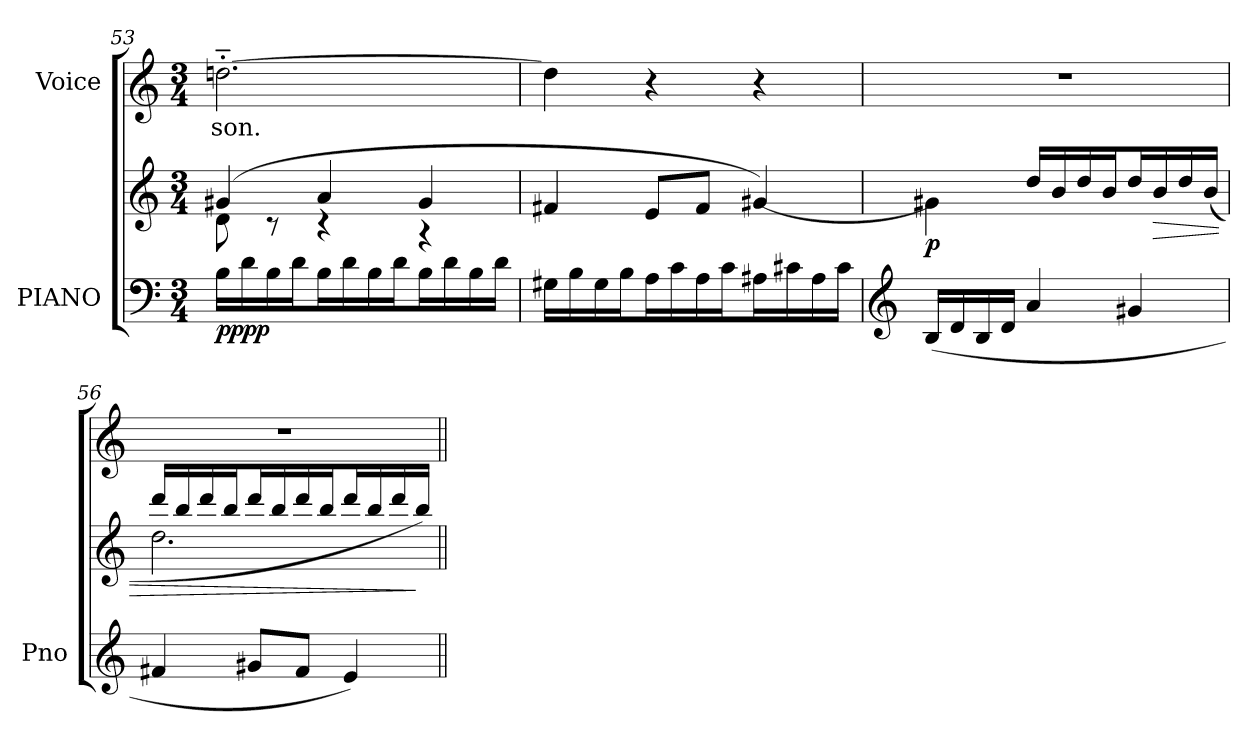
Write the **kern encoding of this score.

**kern	**kern	**dynam	**kern	**text
*part2	*part2	*part2	*part1	*part1
*staff3	*staff2	*staff2/3	*staff1	*staff1
*I"PIANO	*	*	*I"Voice	*
*I'Pno	*	*	*	*
*clefF4	*clefG2	*	*clefG2	*
*k[]	*k[]	*	*k[]	*
*M3/4	*M3/4	*	*M3/4	*
=53	=53	=53	=53	=53
*	*^	*	*	*
!	!	!	!LO:DY:b=2	!	!
!	!	!	!LO:DY:n=1:b	!	!
16B\LL	(4g#X/	8d\	pp pp	[2.ddn'~\	-son.
16d\	.	.	.	.	.
16B\	.	8r	.	.	.
16d\J	.	.	.	.	.
16B\L	4a/	4r	.	.	.
16d\	.	.	.	.	.
16B\	.	.	.	.	.
16d\J	.	.	.	.	.
16B\L	4g#/	4r	.	.	.
16d\	.	.	.	.	.
16B\	.	.	.	.	.
16d\JJ	.	.	.	.	.
*	*v	*v	*	*	*
=54	=54	=54	=54	=54
16G#X\LL	4f#X/	.	4dd\]	.
16B\	.	.	.	.
16G#\	.	.	.	.
16B\J	.	.	.	.
16A\L	8e/L	.	4r	.
16c\	.	.	.	.
16A\	8f#/J	.	.	.
16c\J	.	.	.	.
16A#X\L	[4g#X/)	.	4r	.
16c#X\	.	.	.	.
16A#\	.	.	.	.
16c#\JJ	.	.	.	.
=55	=55	=55	=55	=55
*clefG2	*	*	*	*
!	!	!LO:DY:b	!	!
(16B/LL	(4g#X\]	p	2.r	.
16d/	.	.	.	.
16B/	.	.	.	.
16d/JJ	.	.	.	.
4a/	16dd/LL	.	.	.
.	16b/	.	.	.
.	16dd/	.	.	.
.	16b/J	.	.	.
4g#X/	16dd/L	.	.	.
!	!	!LO:HP:b	!	!
.	16b/	>	.	.
.	16dd/	.	.	.
.	(16b/JJ	.	.	.
=56	=56	=56	=56	=56
*	*^	*	*	*
4f#X/	16ddd/LL	2.dd\	.	2.r	.
.	16bb/	.	.	.	.
.	16ddd/	.	.	.	.
.	16bb/J	.	.	.	.
8g#X/L	16ddd/L	.	.	.	.
.	16bb/	.	.	.	.
8f#/J	16ddd/	.	.	.	.
.	16bb/J	.	.	.	.
4e/)	16ddd/L	.	.	.	.
.	16bb/	.	.	.	.
.	16ddd/	.	.	.	.
.	16bb/JJ)	.	]	.	.
*	*v	*v	*	*	*
=||	=||	=||	=||	=||
*-	*-	*-	*-	*-
